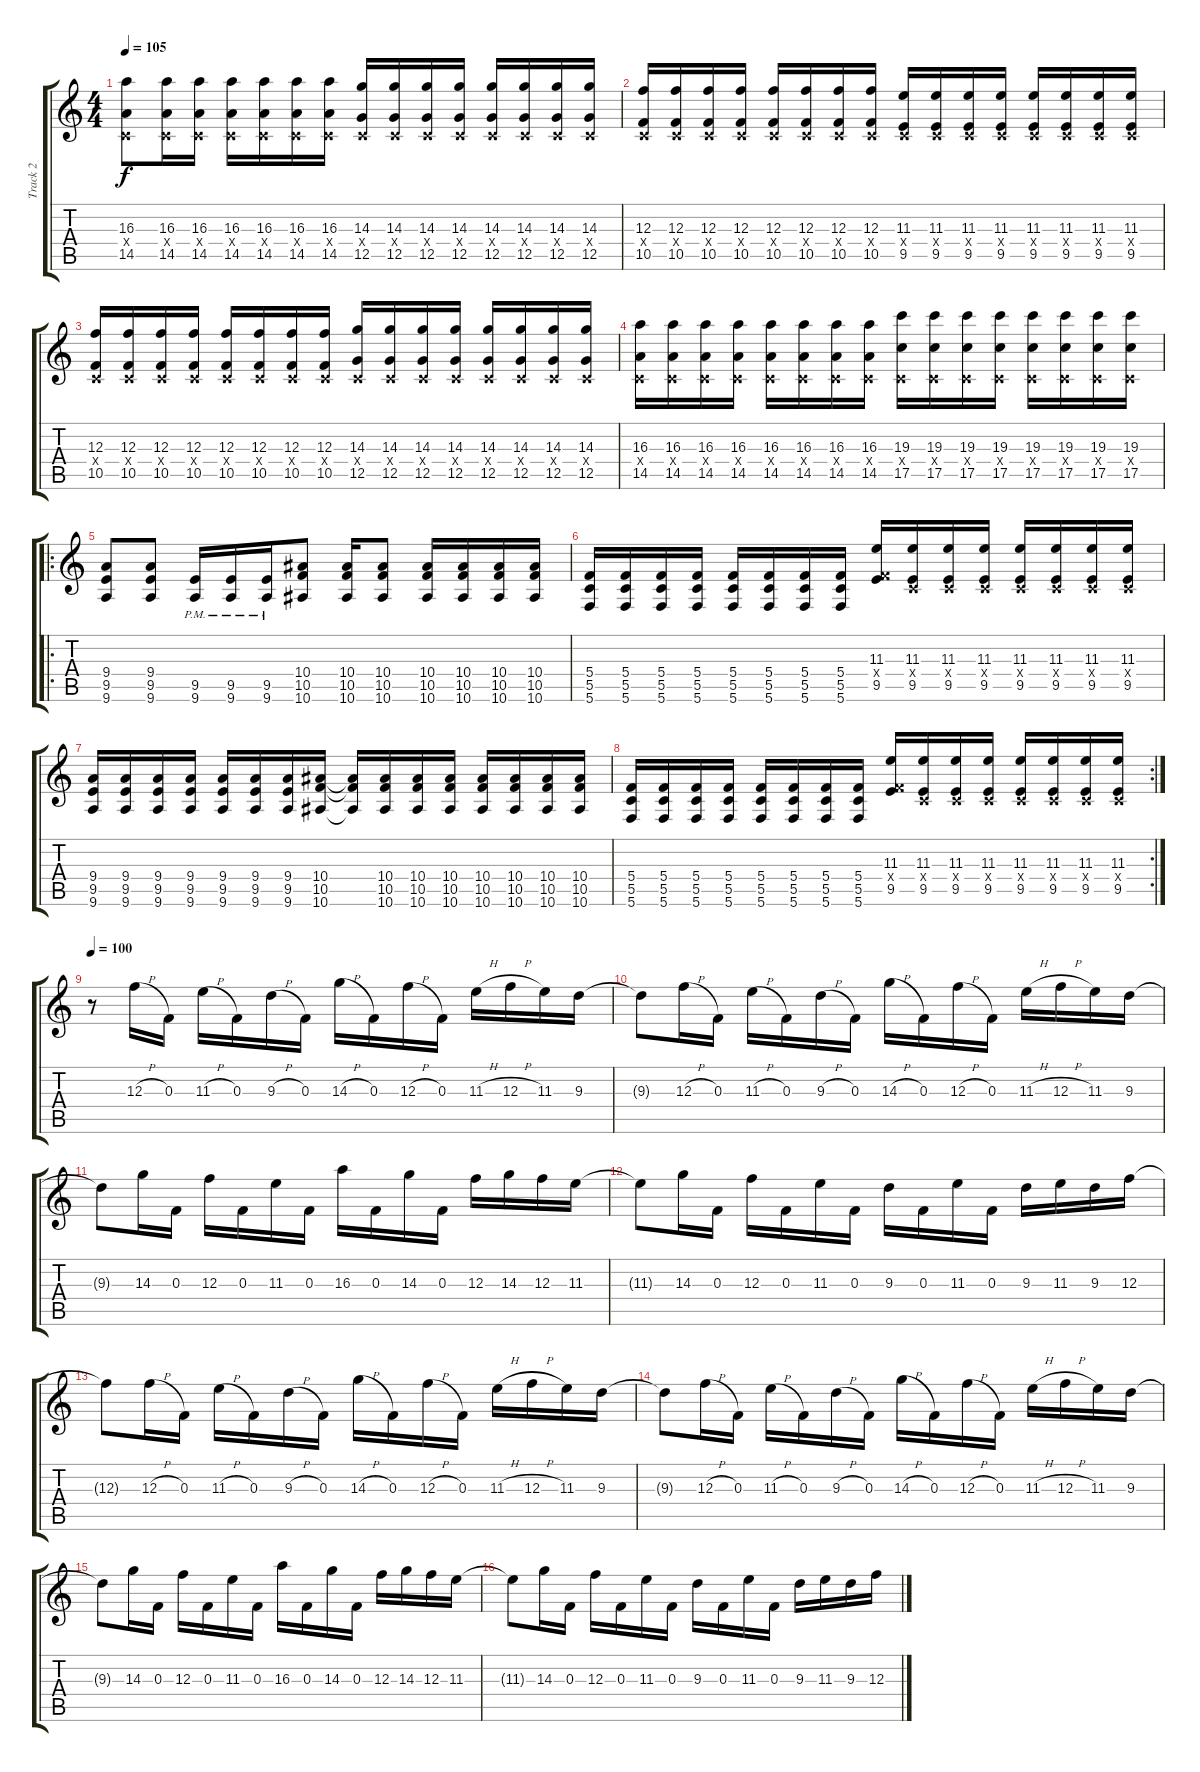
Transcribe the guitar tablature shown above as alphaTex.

\track ("Track 2" "Track 2") {instrument overdrivenguitar}
\staff {score tabs}
\tuning (D4 A3 F3 C3 G2 C2) {hide}
\ts (4 4)
\tempo 105
\clef g2
\ks c
(16.3 0.4{x} 14.5).8{dy f} (16.3 0.4{x} 14.5).16 (16.3 0.4{x} 14.5).16 (16.3 0.4{x} 14.5).16 (16.3 0.4{x} 14.5).16 (16.3 0.4{x} 14.5).16 (16.3 0.4{x} 14.5).16 (14.3 0.4{x} 12.5).16 (14.3 0.4{x} 12.5).16 (14.3 0.4{x} 12.5).16 (14.3 0.4{x} 12.5).16 (14.3 0.4{x} 12.5).16 (14.3 0.4{x} 12.5).16 (14.3 0.4{x} 12.5).16 (14.3 0.4{x} 12.5).16 |
(12.3 0.4{x} 10.5).16 (12.3 0.4{x} 10.5).16 (12.3 0.4{x} 10.5).16 (12.3 0.4{x} 10.5).16 (12.3 0.4{x} 10.5).16 (12.3 0.4{x} 10.5).16 (12.3 0.4{x} 10.5).16 (12.3 0.4{x} 10.5).16 (11.3 0.4{x} 9.5).16 (11.3 0.4{x} 9.5).16 (11.3 0.4{x} 9.5).16 (11.3 0.4{x} 9.5).16 (11.3 0.4{x} 9.5).16 (11.3 0.4{x} 9.5).16 (11.3 0.4{x} 9.5).16 (11.3 0.4{x} 9.5).16 |
(12.3 0.4{x} 10.5).16 (12.3 0.4{x} 10.5).16 (12.3 0.4{x} 10.5).16 (12.3 0.4{x} 10.5).16 (12.3 0.4{x} 10.5).16 (12.3 0.4{x} 10.5).16 (12.3 0.4{x} 10.5).16 (12.3 0.4{x} 10.5).16 (14.3 0.4{x} 12.5).16 (14.3 0.4{x} 12.5).16 (14.3 0.4{x} 12.5).16 (14.3 0.4{x} 12.5).16 (14.3 0.4{x} 12.5).16 (14.3 0.4{x} 12.5).16 (14.3 0.4{x} 12.5).16 (14.3 0.4{x} 12.5).16 |
(16.3 0.4{x} 14.5).16 (16.3 0.4{x} 14.5).16 (16.3 0.4{x} 14.5).16 (16.3 0.4{x} 14.5).16 (16.3 0.4{x} 14.5).16 (16.3 0.4{x} 14.5).16 (16.3 0.4{x} 14.5).16 (16.3 0.4{x} 14.5).16 (19.3 0.4{x} 17.5).16 (19.3 0.4{x} 17.5).16 (19.3 0.4{x} 17.5).16 (19.3 0.4{x} 17.5).16 (19.3 0.4{x} 17.5).16 (19.3 0.4{x} 17.5).16 (19.3 0.4{x} 17.5).16 (19.3 0.4{x} 17.5).16 |
\ro
(9.4 9.5 9.6).8 (9.4 9.5 9.6).8 (9.5{pm} 9.6{pm}).16 (9.5{pm} 9.6{pm}).16 (9.5{pm} 9.6{pm}).16 (10.4 10.5 10.6).8 (10.4 10.5 10.6).16 (10.4 10.5 10.6).8 (10.4 10.5 10.6).16 (10.4 10.5 10.6).16 (10.4 10.5 10.6).16 (10.4 10.5 10.6).16 |
(5.4 5.5 5.6).16 (5.4 5.5 5.6).16 (5.4 5.5 5.6).16 (5.4 5.5 5.6).16 (5.4 5.5 5.6).16 (5.4 5.5 5.6).16 (5.4 5.5 5.6).16 (5.4 5.5 5.6).16 (11.3 5.4{x} 9.5).16 (11.3 0.4{x} 9.5).16 (11.3 0.4{x} 9.5).16 (11.3 0.4{x} 9.5).16 (11.3 0.4{x} 9.5).16 (11.3 0.4{x} 9.5).16 (11.3 0.4{x} 9.5).16 (11.3 0.4{x} 9.5).16 |
(9.4 9.5 9.6).16 (9.4 9.5 9.6).16 (9.4 9.5 9.6).16 (9.4 9.5 9.6).16 (9.4 9.5 9.6).16 (9.4 9.5 9.6).16 (9.4 9.5 9.6).16 (10.4 10.5 10.6).16 (10.4{t} 10.5{t} 10.6{t}).16 (10.4 10.5 10.6).16 (10.4 10.5 10.6).16 (10.4 10.5 10.6).16 (10.4 10.5 10.6).16 (10.4 10.5 10.6).16 (10.4 10.5 10.6).16 (10.4 10.5 10.6).16 |
\rc 2
(5.4 5.5 5.6).16 (5.4 5.5 5.6).16 (5.4 5.5 5.6).16 (5.4 5.5 5.6).16 (5.4 5.5 5.6).16 (5.4 5.5 5.6).16 (5.4 5.5 5.6).16 (5.4 5.5 5.6).16 (11.3 5.4{x} 9.5).16 (11.3 0.4{x} 9.5).16 (11.3 0.4{x} 9.5).16 (11.3 0.4{x} 9.5).16 (11.3 0.4{x} 9.5).16 (11.3 0.4{x} 9.5).16 (11.3 0.4{x} 9.5).16 (11.3 0.4{x} 9.5).16 |
\tempo 100
r.8 12.3{h}.16 0.3.16 11.3{h}.16 0.3.16 9.3{h}.16 0.3.16 14.3{h}.16 0.3.16 12.3{h}.16 0.3.16 11.3{h}.16 12.3{h}.16 11.3.16 9.3.16 |
9.3{t}.8 12.3{h}.16 0.3.16 11.3{h}.16 0.3.16 9.3{h}.16 0.3.16 14.3{h}.16 0.3.16 12.3{h}.16 0.3.16 11.3{h}.16 12.3{h}.16 11.3.16 9.3.16 |
9.3{t}.8 14.3.16 0.3.16 12.3.16 0.3.16 11.3.16 0.3.16 16.3.16 0.3.16 14.3.16 0.3.16 12.3.16 14.3.16 12.3.16 11.3.16 |
11.3{t}.8 14.3.16 0.3.16 12.3.16 0.3.16 11.3.16 0.3.16 9.3.16 0.3.16 11.3.16 0.3.16 9.3.16 11.3.16 9.3.16 12.3.16 |
12.3{t}.8 12.3{h}.16 0.3.16 11.3{h}.16 0.3.16 9.3{h}.16 0.3.16 14.3{h}.16 0.3.16 12.3{h}.16 0.3.16 11.3{h}.16 12.3{h}.16 11.3.16 9.3.16 |
9.3{t}.8 12.3{h}.16 0.3.16 11.3{h}.16 0.3.16 9.3{h}.16 0.3.16 14.3{h}.16 0.3.16 12.3{h}.16 0.3.16 11.3{h}.16 12.3{h}.16 11.3.16 9.3.16 |
9.3{t}.8 14.3.16 0.3.16 12.3.16 0.3.16 11.3.16 0.3.16 16.3.16 0.3.16 14.3.16 0.3.16 12.3.16 14.3.16 12.3.16 11.3.16 |
11.3{t}.8 14.3.16 0.3.16 12.3.16 0.3.16 11.3.16 0.3.16 9.3.16 0.3.16 11.3.16 0.3.16 9.3.16 11.3.16 9.3.16 12.3.16
